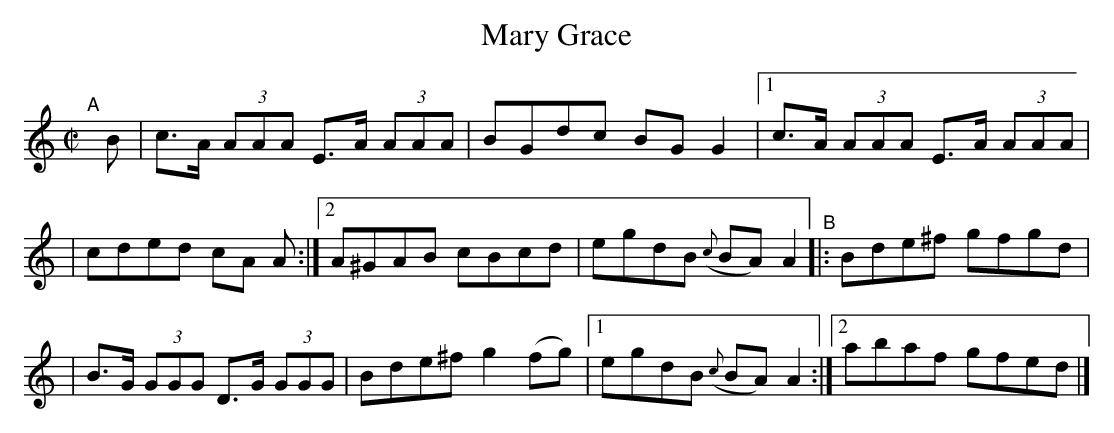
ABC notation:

X:1
T: Mary Grace
M: C|
L: 1/8
K: Am
"^A"[|]\
B | c>A (3AAA E>A (3AAA | BGdc BGG2 |[1 c>A (3AAA E>A (3AAA |
| cded cA A :|[2 A^GAB cBcd | egdB ({c}BA) A2 "^B"|: Bde^f gfgd |
| B>G (3GGG D>G (3GGG | Bde^f g2(fg) |[1 egdB ({c}BA) A2 :|[2 abaf gfed |]
